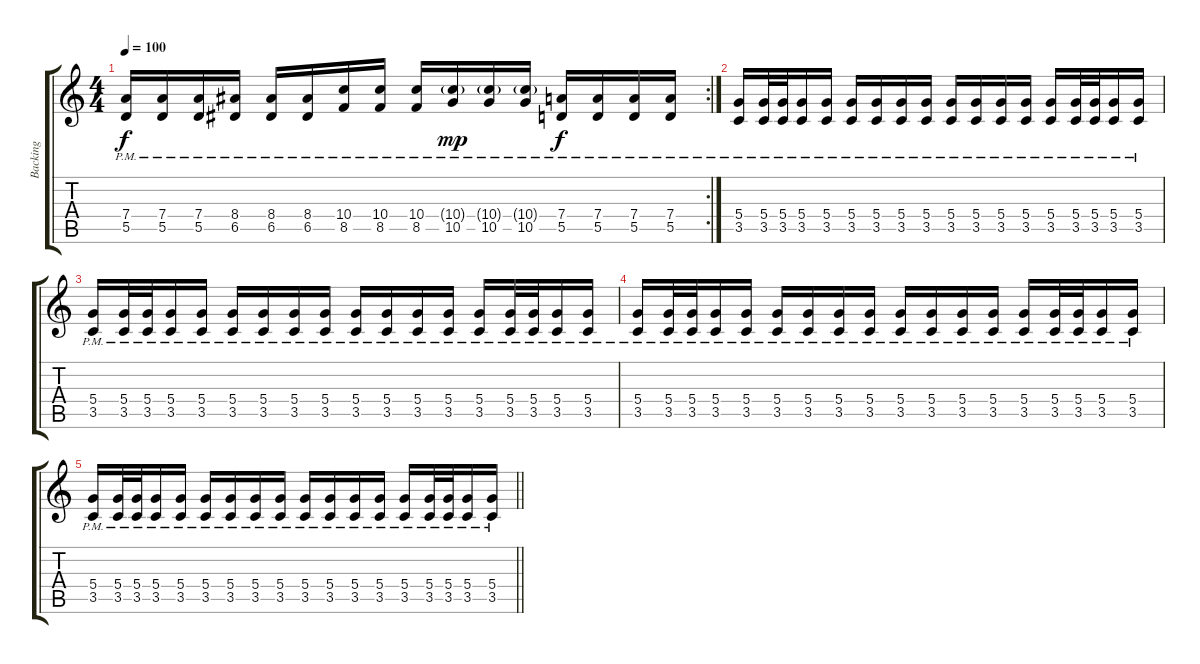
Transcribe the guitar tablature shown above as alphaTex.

\track ("Backing" "Backing") {instrument overdrivenguitar}
\staff {score tabs}
\tuning (E4 B3 G3 D3 A2 E2) {hide}
\rc 2
\ts (4 4)
\tempo 100
\clef g2
\ks c
(7.4{pm} 5.5{pm}).16{dy f} (7.4{pm} 5.5{pm}).16 (7.4{pm} 5.5{pm}).16 (8.4{pm} 6.5{pm}).16 (8.4{pm} 6.5{pm}).16 (8.4{pm} 6.5{pm}).16 (10.4{pm} 8.5{pm}).16 (10.4{pm} 8.5{pm}).16 (10.4{pm} 8.5{pm}).16 (10.4{g pm} 10.5{pm}).16{dy mp} (10.4{g pm} 10.5{pm}).16 (10.4{g pm} 10.5{pm}).16 (7.4{pm} 5.5{pm}).16{dy f} (7.4{pm} 5.5{pm}).16 (7.4{pm} 5.5{pm}).16 (7.4{pm} 5.5{pm}).16 |
(5.4{pm} 3.5{pm}).16 (5.4{pm} 3.5{pm}).32 (5.4{pm} 3.5{pm}).32 (5.4{pm} 3.5{pm}).16 (5.4{pm} 3.5{pm}).16 (5.4{pm} 3.5{pm}).16 (5.4{pm} 3.5{pm}).16 (5.4{pm} 3.5{pm}).16 (5.4{pm} 3.5{pm}).16 (5.4{pm} 3.5{pm}).16 (5.4{pm} 3.5{pm}).16 (5.4{pm} 3.5{pm}).16 (5.4{pm} 3.5{pm}).16 (5.4{pm} 3.5{pm}).16 (5.4{pm} 3.5{pm}).32 (5.4{pm} 3.5{pm}).32 (5.4{pm} 3.5{pm}).16 (5.4{pm} 3.5{pm}).16 |
(5.4{pm} 3.5{pm}).16 (5.4{pm} 3.5{pm}).32 (5.4{pm} 3.5{pm}).32 (5.4{pm} 3.5{pm}).16 (5.4{pm} 3.5{pm}).16 (5.4{pm} 3.5{pm}).16 (5.4{pm} 3.5{pm}).16 (5.4{pm} 3.5{pm}).16 (5.4{pm} 3.5{pm}).16 (5.4{pm} 3.5{pm}).16 (5.4{pm} 3.5{pm}).16 (5.4{pm} 3.5{pm}).16 (5.4{pm} 3.5{pm}).16 (5.4{pm} 3.5{pm}).16 (5.4{pm} 3.5{pm}).32 (5.4{pm} 3.5{pm}).32 (5.4{pm} 3.5{pm}).16 (5.4{pm} 3.5{pm}).16 |
(5.4{pm} 3.5{pm}).16 (5.4{pm} 3.5{pm}).32 (5.4{pm} 3.5{pm}).32 (5.4{pm} 3.5{pm}).16 (5.4{pm} 3.5{pm}).16 (5.4{pm} 3.5{pm}).16 (5.4{pm} 3.5{pm}).16 (5.4{pm} 3.5{pm}).16 (5.4{pm} 3.5{pm}).16 (5.4{pm} 3.5{pm}).16 (5.4{pm} 3.5{pm}).16 (5.4{pm} 3.5{pm}).16 (5.4{pm} 3.5{pm}).16 (5.4{pm} 3.5{pm}).16 (5.4{pm} 3.5{pm}).32 (5.4{pm} 3.5{pm}).32 (5.4{pm} 3.5{pm}).16 (5.4{pm} 3.5{pm}).16 |
\barLineRight lightlight
(5.4{pm} 3.5{pm}).16 (5.4{pm} 3.5{pm}).32 (5.4{pm} 3.5{pm}).32 (5.4{pm} 3.5{pm}).16 (5.4{pm} 3.5{pm}).16 (5.4{pm} 3.5{pm}).16 (5.4{pm} 3.5{pm}).16 (5.4{pm} 3.5{pm}).16 (5.4{pm} 3.5{pm}).16 (5.4{pm} 3.5{pm}).16 (5.4{pm} 3.5{pm}).16 (5.4{pm} 3.5{pm}).16 (5.4{pm} 3.5{pm}).16 (5.4{pm} 3.5{pm}).16 (5.4{pm} 3.5{pm}).32 (5.4{pm} 3.5{pm}).32 (5.4{pm} 3.5{pm}).16 (5.4{pm} 3.5{pm}).16
